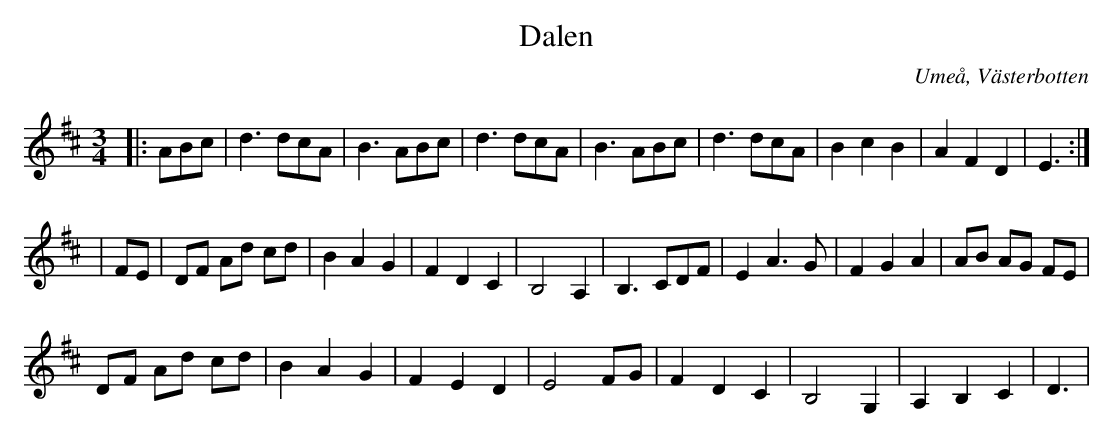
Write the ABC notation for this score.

X:1
T:Dalen
O:Umeå, Västerbotten
M:3/4
L:1/8
K:D
|: ABc | d3 dcA | B3 ABc | d3 dcA | B3 ABc | d3 dcA | B2 c2 B2 | A2 F2 D2 | E3 :|
| FE | DF Ad cd | B2 A2 G2 | F2 D2 C2 | B,4 A,2 | B,3 CDF | E2 A3 G | F2 G2 A2 | AB AG FE |
 DF Ad cd | B2 A2 G2 | F2 E2 D2 | E4 FG | F2 D2 C2 | B,4 G,2 | A,2 B,2 C2 | D3 |
